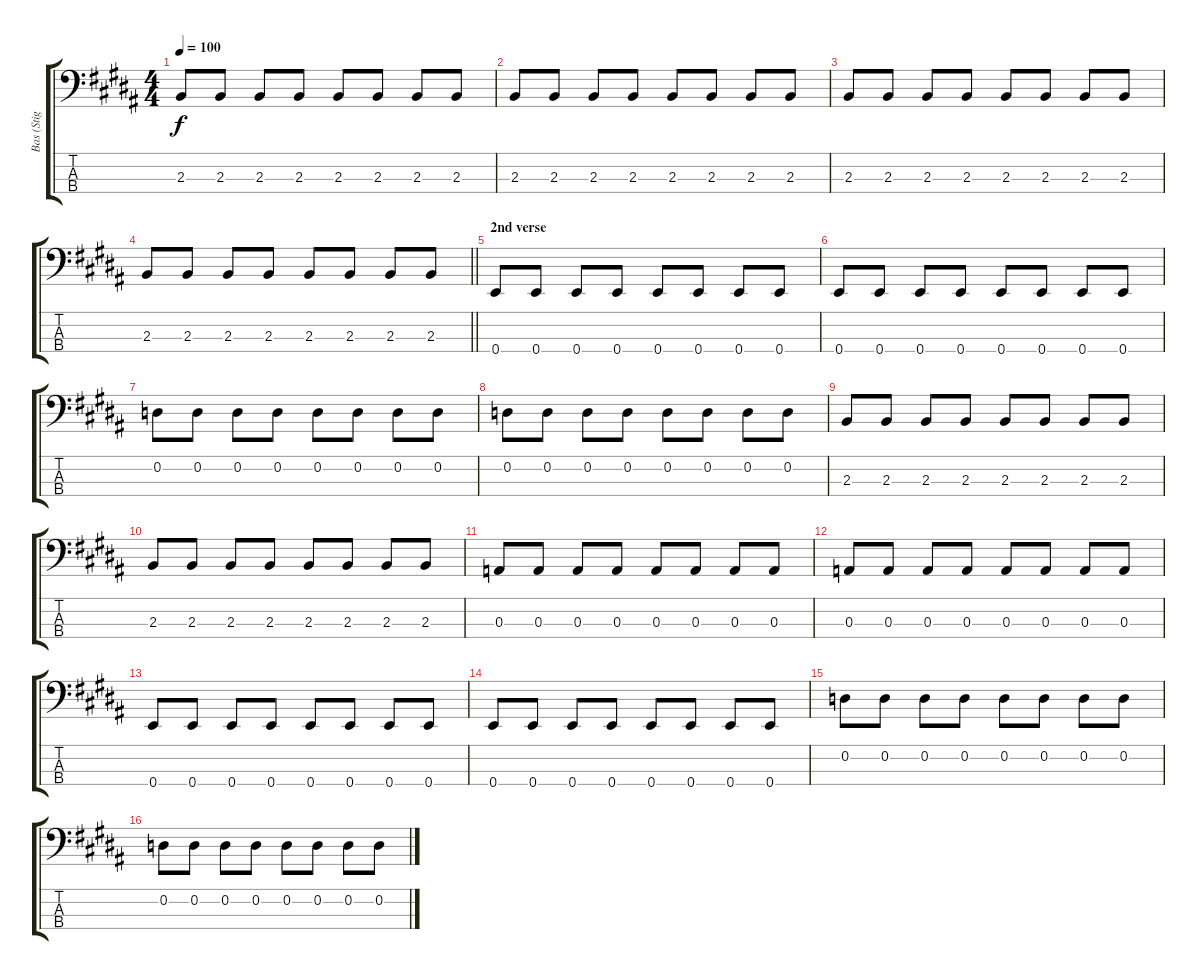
\track ("Bas (Stig Pedersen)" "Bas (Stig ") {instrument electricbasspick}
\staff {score tabs}
\tuning (G2 D2 A1 E1) {hide}
\ts (4 4)
\tempo 100
\clef f4
\ks b
2.3.8{dy f} 2.3.8 2.3.8 2.3.8 2.3.8 2.3.8 2.3.8 2.3.8 |
2.3.8 2.3.8 2.3.8 2.3.8 2.3.8 2.3.8 2.3.8 2.3.8 |
2.3.8 2.3.8 2.3.8 2.3.8 2.3.8 2.3.8 2.3.8 2.3.8 |
\barLineRight lightlight
2.3.8 2.3.8 2.3.8 2.3.8 2.3.8 2.3.8 2.3.8 2.3.8 |
\section ("" "2nd verse")
0.4.8 0.4.8 0.4.8 0.4.8 0.4.8 0.4.8 0.4.8 0.4.8 |
0.4.8 0.4.8 0.4.8 0.4.8 0.4.8 0.4.8 0.4.8 0.4.8 |
0.2.8 0.2.8 0.2.8 0.2.8 0.2.8 0.2.8 0.2.8 0.2.8 |
0.2.8 0.2.8 0.2.8 0.2.8 0.2.8 0.2.8 0.2.8 0.2.8 |
2.3.8 2.3.8 2.3.8 2.3.8 2.3.8 2.3.8 2.3.8 2.3.8 |
2.3.8 2.3.8 2.3.8 2.3.8 2.3.8 2.3.8 2.3.8 2.3.8 |
0.3.8 0.3.8 0.3.8 0.3.8 0.3.8 0.3.8 0.3.8 0.3.8 |
0.3.8 0.3.8 0.3.8 0.3.8 0.3.8 0.3.8 0.3.8 0.3.8 |
0.4.8 0.4.8 0.4.8 0.4.8 0.4.8 0.4.8 0.4.8 0.4.8 |
0.4.8 0.4.8 0.4.8 0.4.8 0.4.8 0.4.8 0.4.8 0.4.8 |
0.2.8 0.2.8 0.2.8 0.2.8 0.2.8 0.2.8 0.2.8 0.2.8 |
0.2.8 0.2.8 0.2.8 0.2.8 0.2.8 0.2.8 0.2.8 0.2.8
